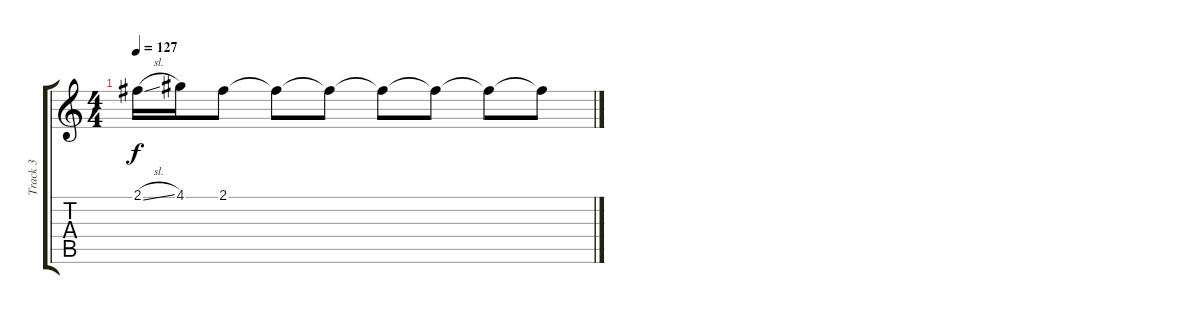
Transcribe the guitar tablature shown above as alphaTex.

\track ("Track 3" "Track 3") {instrument overdrivenguitar}
\staff {score tabs}
\tuning (E4 B3 G3 D3 A2 E2) {hide}
\ts (4 4)
\tempo 127
\clef g2
\ks c
2.1{sl}.16{dy f} 4.1.16 2.1.8 2.1{t}.8 2.1{t}.8 2.1{t}.8 2.1{t}.8 2.1{t}.8 2.1{t}.8
